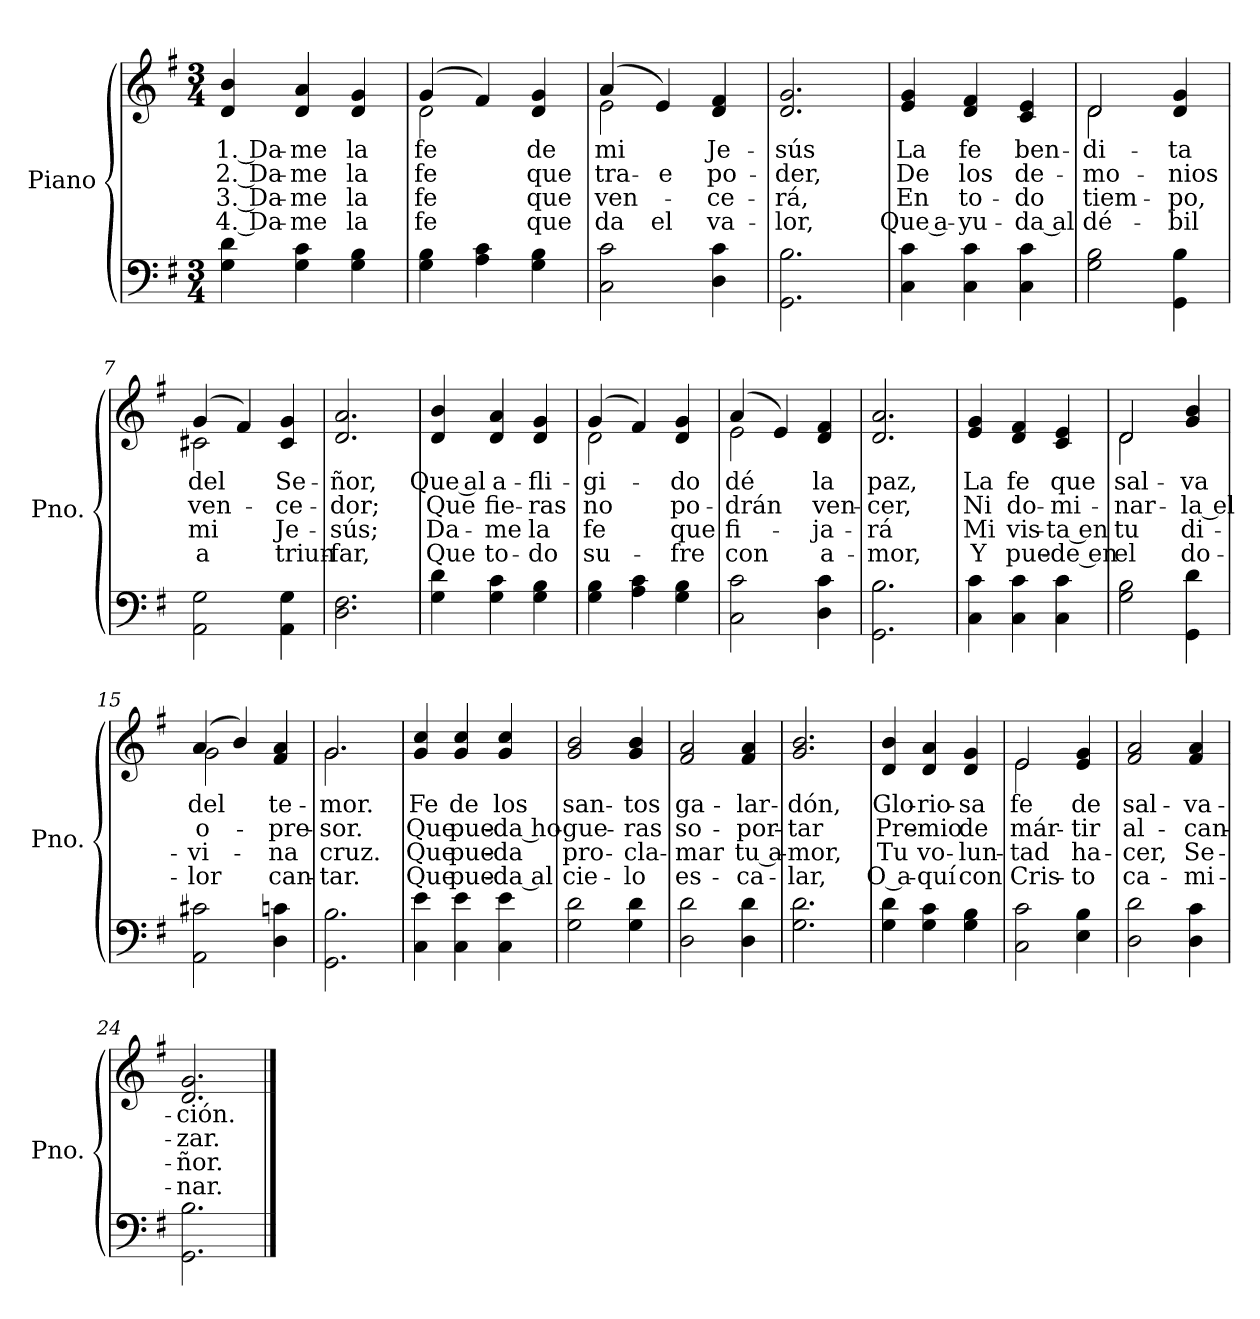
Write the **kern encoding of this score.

**kern	**kern	**text	**text	**text	**text
*part1	*part1	*part1	*part1	*part1	*part1
*staff2	*staff1	*staff1	*staff1	*staff1	*staff1
*I"Piano	*	*	*	*	*
*I'Pno.	*	*	*	*	*
*clefF4	*clefG2	*	*	*	*
*k[f#]	*k[f#]	*	*	*	*
*M3/4	*M3/4	*	*	*	*
=1	=1	=1	=1	=1	=1
!	!	!LO:LY:b	!LO:LY:b	!LO:LY:b	!LO:LY:b
4G\ 4d\	4d/ 4b/	1. Da-	2. Da-	3. Da-	4. Da-
!	!	!LO:LY:b	!LO:LY:b	!LO:LY:b	!LO:LY:b
4G\ 4c\	4d/ 4a/	-me	-me	-me	-me
!	!	!LO:LY:b	!LO:LY:b	!LO:LY:b	!LO:LY:b
4G\ 4B\	4d/ 4g/	la	la	la	la
=2	=2	=2	=2	=2	=2
!	!	!LO:LY:b	!LO:LY:b	!LO:LY:b	!LO:LY:b
*	*^	*	*	*	*
4G\ 4B\	(>4g/	2d\	fe	fe	fe	fe
4A\ 4c\	4f#/)	.	.	.	.	.
!	!	!	!LO:LY:b	!LO:LY:b	!LO:LY:b	!LO:LY:b
4G\ 4B\	4d/ 4g/	4ryy	de	que	que	que
=3	=3	=3	=3	=3	=3	=3
!	!	!	!LO:LY:b	!LO:LY:b	!LO:LY:b	!LO:LY:b
2C\ 2c\	(>4a/	2e\	mi	tra-	ven-	da
!	!	!	!	!LO:LY:b	!	!LO:LY:b
.	4e/)	.	.	-e	.	el
!	!	!	!LO:LY:b	!LO:LY:b	!LO:LY:b	!LO:LY:b
4D\ 4c\	4d/ 4f#/	4ryy	Je-	po-	-ce-	va-
=4	=4	=4	=4	=4	=4	=4
!	!	!	!LO:LY:b	!LO:LY:b	!LO:LY:b	!LO:LY:b
*	*v	*v	*	*	*	*
2.GG\ 2.B\	2.d/ 2.g/	-sús	-der,	-rá,	-lor,
=5	=5	=5	=5	=5	=5
!	!	!LO:LY:b	!LO:LY:b	!LO:LY:b	!LO:LY:b
4C\ 4c\	4e/ 4g/	La	De	En	Que a-
!	!	!LO:LY:b	!LO:LY:b	!LO:LY:b	!LO:LY:b
4C\ 4c\	4d/ 4f#/	fe	los	to-	-yu-
!	!	!LO:LY:b	!LO:LY:b	!LO:LY:b	!LO:LY:b
4C\ 4c\	4c/ 4e/	ben-	de-	-do	-da al
=6	=6	=6	=6	=6	=6
!	!	!LO:LY:b	!LO:LY:b	!LO:LY:b	!LO:LY:b
*	*^	*	*	*	*
2G\ 2B\	2d/	2d\	-di-	-mo-	tiem-	dé-
!	!	!	!LO:LY:b	!LO:LY:b	!LO:LY:b	!LO:LY:b
4GG\ 4B\	4d/ 4g/	4ryy	-ta	-nios	-po,	-bil
!!LO:LB:g=z	!!
=7	=7	=7	=7	=7	=7	=7
!	!	!	!LO:LY:b	!LO:LY:b	!LO:LY:b	!LO:LY:b
2AA\ 2G\	(>4g/	2c#X\	del	ven-	mi	a
.	4f#/)	.	.	.	.	.
!	!	!	!LO:LY:b	!LO:LY:b	!LO:LY:b	!LO:LY:b
4AA\ 4G\	4c#/ 4g/	4ryy	Se-	-ce-	Je-	triun-
=8	=8	=8	=8	=8	=8	=8
!	!	!	!LO:LY:b	!LO:LY:b	!LO:LY:b	!LO:LY:b
*	*v	*v	*	*	*	*
2.D\ 2.F#\	2.d/ 2.a/	-ñor,	-dor;	-sús;	-far,
=9	=9	=9	=9	=9	=9
!	!	!LO:LY:b	!LO:LY:b	!LO:LY:b	!LO:LY:b
4G\ 4d\	4d/ 4b/	Que al	Que	Da-	Que
!	!	!LO:LY:b	!LO:LY:b	!LO:LY:b	!LO:LY:b
4G\ 4c\	4d/ 4a/	a-	fie-	-me	to-
!	!	!LO:LY:b	!LO:LY:b	!LO:LY:b	!LO:LY:b
4G\ 4B\	4d/ 4g/	-fli-	-ras	la	-do
=10	=10	=10	=10	=10	=10
!	!	!LO:LY:b	!LO:LY:b	!LO:LY:b	!LO:LY:b
*	*^	*	*	*	*
4G\ 4B\	(>4g/	2d\	-gi-	no	fe	su-
4A\ 4c\	4f#/)	.	.	.	.	.
!	!	!	!LO:LY:b	!LO:LY:b	!LO:LY:b	!LO:LY:b
4G\ 4B\	4d/ 4g/	4ryy	-do	po-	que	-fre
=11	=11	=11	=11	=11	=11	=11
!	!	!	!LO:LY:b	!LO:LY:b	!LO:LY:b	!LO:LY:b
2C\ 2c\	(>4a/	2e\	dé	-drán	fi-	con
.	4e/)	.	.	.	.	.
!	!	!	!LO:LY:b	!LO:LY:b	!LO:LY:b	!LO:LY:b
4D\ 4c\	4d/ 4f#/	4ryy	la	ven-	-ja-	a-
=12	=12	=12	=12	=12	=12	=12
!	!	!	!LO:LY:b	!LO:LY:b	!LO:LY:b	!LO:LY:b
*	*v	*v	*	*	*	*
2.GG\ 2.B\	2.d/ 2.a/	paz,	-cer,	-rá	-mor,
!!LO:LB:g=z
=13	=13	=13	=13	=13	=13
!	!	!LO:LY:b	!LO:LY:b	!LO:LY:b	!LO:LY:b
4C\ 4c\	4e/ 4g/	La	Ni	Mi	Y
!	!	!LO:LY:b	!LO:LY:b	!LO:LY:b	!LO:LY:b
4C\ 4c\	4d/ 4f#/	fe	do-	vis-	pue-
!	!	!LO:LY:b	!LO:LY:b	!LO:LY:b	!LO:LY:b
4C\ 4c\	4c/ 4e/	que	-mi-	-ta en	-de en
=14	=14	=14	=14	=14	=14
!	!	!LO:LY:b	!LO:LY:b	!LO:LY:b	!LO:LY:b
*	*^	*	*	*	*
2G\ 2B\	2d/	2d\	sal-	-nar-	tu	el
!	!	!	!LO:LY:b	!LO:LY:b	!LO:LY:b	!LO:LY:b
4GG\ 4d\	4g/ 4b/	4ryy	-va	-la el	di-	do-
=15	=15	=15	=15	=15	=15	=15
!	!	!	!LO:LY:b	!LO:LY:b	!LO:LY:b	!LO:LY:b
2AA\ 2c#X\	(>4a/	2g\	del	o-	-vi-	-lor
.	4b/)	.	.	.	.	.
!	!	!	!LO:LY:b	!LO:LY:b	!LO:LY:b	!LO:LY:b
4D\ 4cn\	4f#/ 4a/	4ryy	te-	-pre-	-na	can-
=16	=16	=16	=16	=16	=16	=16
!	!	!	!LO:LY:b	!LO:LY:b	!LO:LY:b	!LO:LY:b
2.GG\ 2.B\	2.g/	2.g\	-mor.	-sor.	cruz.	-tar.
=17	=17	=17	=17	=17	=17	=17
!	!	!	!LO:LY:b	!LO:LY:b	!LO:LY:b	!LO:LY:b
*	*v	*v	*	*	*	*
4C\ 4e\	4g/ 4cc/	Fe	Que	Que	Que
!	!	!LO:LY:b	!LO:LY:b	!LO:LY:b	!LO:LY:b
4C\ 4e\	4g/ 4cc/	de	pue-	pue-	pue-
!	!	!LO:LY:b	!LO:LY:b	!LO:LY:b	!LO:LY:b
4C\ 4e\	4g/ 4cc/	los	-da ho-	-da	-da al
=18	=18	=18	=18	=18	=18
!	!	!LO:LY:b	!LO:LY:b	!LO:LY:b	!LO:LY:b
2G\ 2d\	2g/ 2b/	san-	-gue-	pro-	cie-
!	!	!LO:LY:b	!LO:LY:b	!LO:LY:b	!LO:LY:b
4G\ 4d\	4g/ 4b/	-tos	-ras	-cla-	-lo
!!LO:LB:g=z
=19	=19	=19	=19	=19	=19
!	!	!LO:LY:b	!LO:LY:b	!LO:LY:b	!LO:LY:b
2D\ 2d\	2f#/ 2a/	ga-	so-	-mar	es-
!	!	!LO:LY:b	!LO:LY:b	!LO:LY:b	!LO:LY:b
4D\ 4d\	4f#/ 4a/	-lar-	-por-	tu a-	-ca-
=20	=20	=20	=20	=20	=20
!	!	!LO:LY:b	!LO:LY:b	!LO:LY:b	!LO:LY:b
2.G\ 2.d\	2.g/ 2.b/	-dón,	-tar	-mor,	-lar,
=21	=21	=21	=21	=21	=21
!	!	!LO:LY:b	!LO:LY:b	!LO:LY:b	!LO:LY:b
4G\ 4d\	4d/ 4b/	Glo-	Pre-	Tu	O a-
!	!	!LO:LY:b	!LO:LY:b	!LO:LY:b	!LO:LY:b
4G\ 4c\	4d/ 4a/	-rio-	-mio	vo-	-quí
!	!	!LO:LY:b	!LO:LY:b	!LO:LY:b	!LO:LY:b
4G\ 4B\	4d/ 4g/	-sa	de	-lun-	con
=22	=22	=22	=22	=22	=22
!	!	!LO:LY:b	!LO:LY:b	!LO:LY:b	!LO:LY:b
*	*^	*	*	*	*
2C\ 2c\	2e/	2e\	fe	már-	-tad	Cris-
!	!	!	!LO:LY:b	!LO:LY:b	!LO:LY:b	!LO:LY:b
4E\ 4B\	4e/ 4g/	4ryy	de	-tir	ha-	-to
=23	=23	=23	=23	=23	=23	=23
!	!	!	!LO:LY:b	!LO:LY:b	!LO:LY:b	!LO:LY:b
*	*v	*v	*	*	*	*
2D\ 2d\	2f#/ 2a/	sal-	al-	-cer,	ca-
!	!	!LO:LY:b	!LO:LY:b	!LO:LY:b	!LO:LY:b
4D\ 4c\	4f#/ 4a/	-va-	-can-	Se-	-mi-
=24	=24	=24	=24	=24	=24
!	!	!LO:LY:b	!LO:LY:b	!LO:LY:b	!LO:LY:b
2.GG\ 2.B\	2.d/ 2.g/	-ción.	-zar.	-ñor.	-nar.
==	==	==	==	==	==
*-	*-	*-	*-	*-	*-
